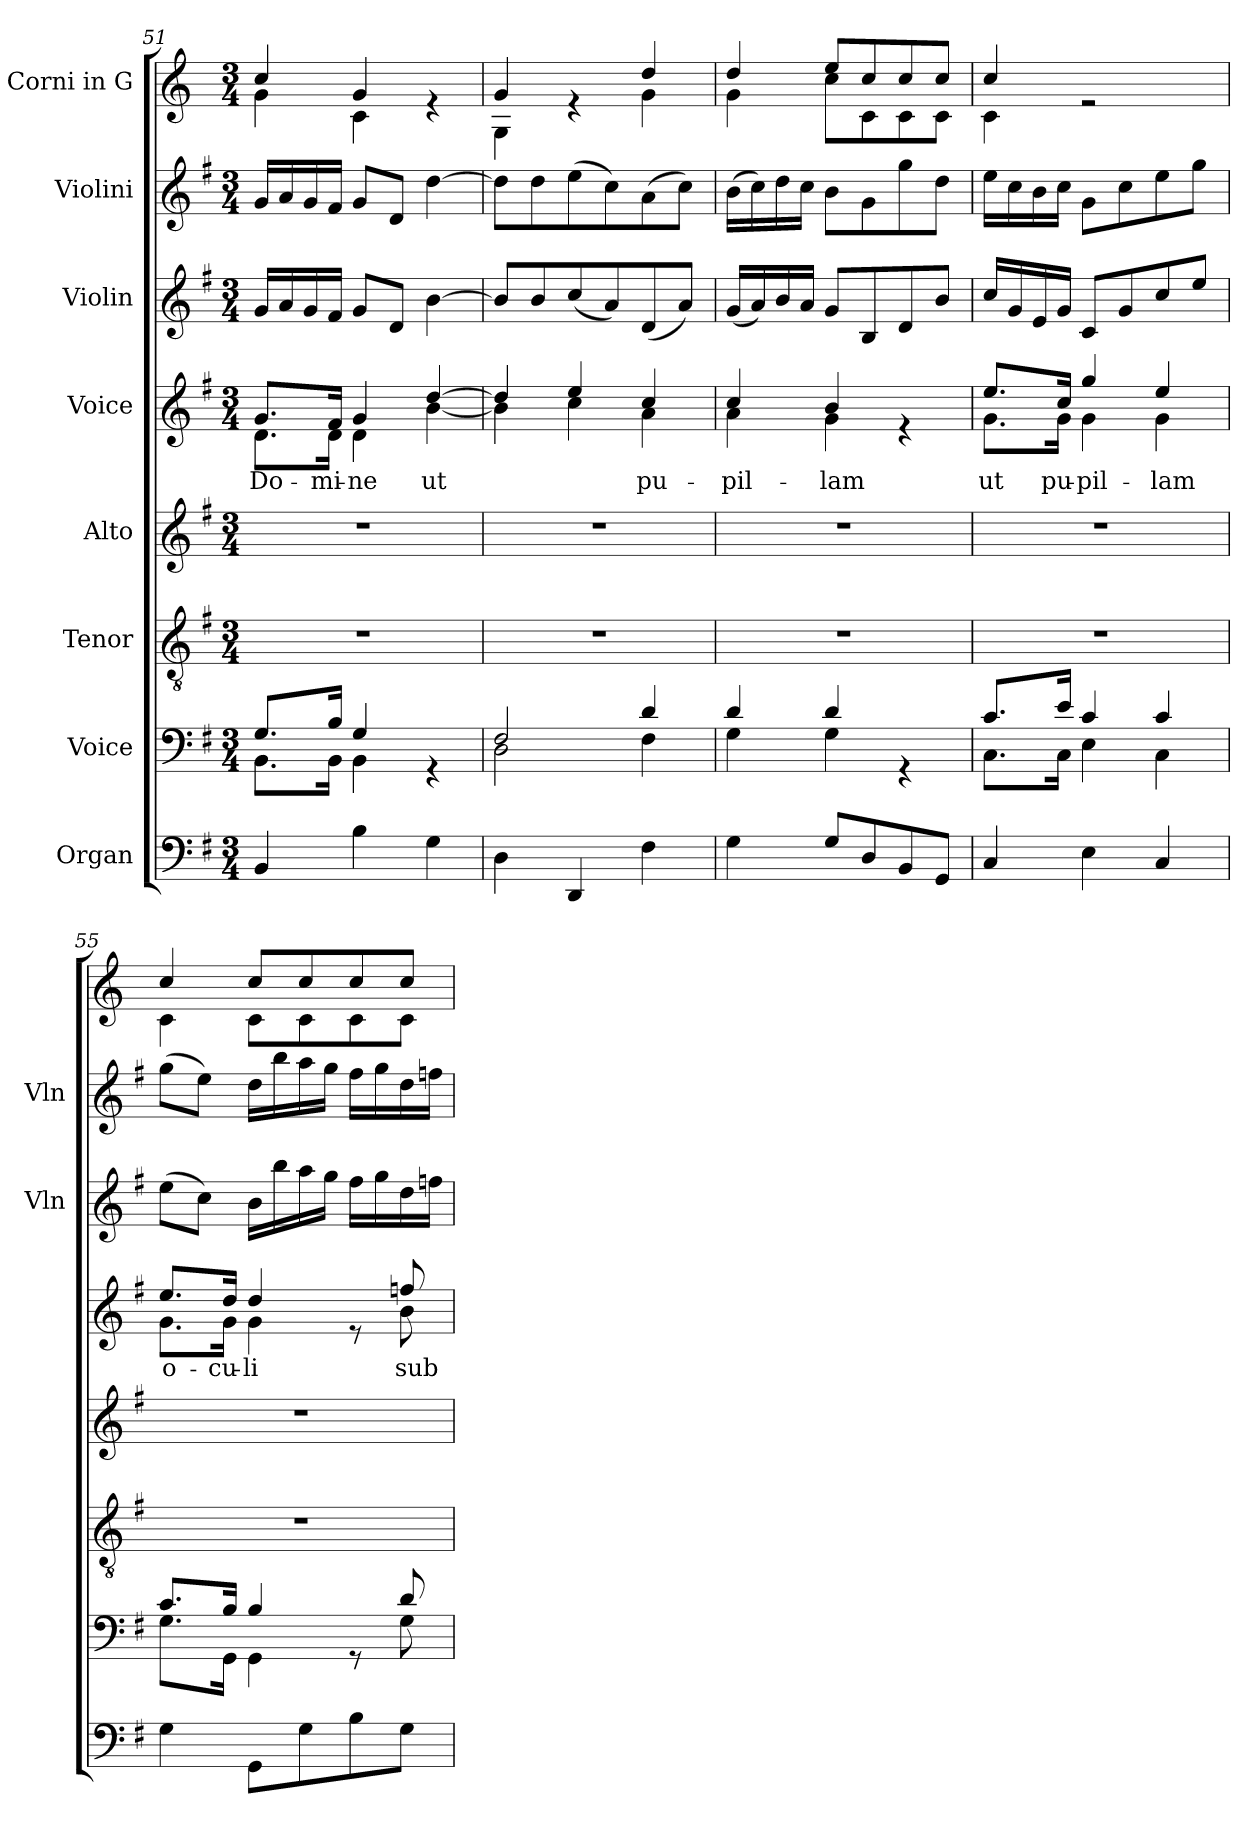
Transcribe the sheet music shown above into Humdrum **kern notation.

**kern	**kern	**kern	**kern	**kern	**text	**kern	**kern	**kern
*part8	*part7	*part6	*part5	*part4	*part4	*part3	*part2	*part1
*staff8	*staff7	*staff6	*staff5	*staff4	*staff4	*staff3	*staff2	*staff1
*I"Organ	*I"Voice	*I"Tenor	*I"Alto	*I"Voice	*	*I"Violin	*I"Violini	*I"Corni in G
*	*	*	*	*	*	*I'Vln	*I'Vln	*
*clefF4	*clefF4	*clefGv2	*clefG2	*clefG2	*	*clefG2	*clefG2	*clefG2
*	*	*	*	*	*	*	*	*ITrd3c5
*k[f#]	*k[f#]	*k[f#]	*k[f#]	*k[f#]	*	*k[f#]	*k[f#]	*k[f#]
*M3/4	*M3/4	*M3/4	*M3/4	*M3/4	*	*M3/4	*M3/4	*M3/4
=51	=51	=51	=51	=51	=51	=51	=51	=51
*	*^	*	*	*	*	*	*	*
!	!	!	!	!	!	!LO:LY:b	!	!	!
*	*	*	*	*	*^	*	*	*	*^
4BB/	8.G/L	8.BB\L	2.r	2.r	8.g/L	8.d\L	Do-	16g/LL	16g/LL	4g/	4d\
.	.	.	.	.	.	.	.	16a/	16a/	.	.
.	.	.	.	.	.	.	.	16g/	16g/	.	.
!	!	!	!	!	!	!	!LO:LY:b	!	!	!	!
.	16B/Jk	16BB\Jk	.	.	16f#/Jk	16d\Jk	-mi-	16f#/JJ	16f#/JJ	.	.
!	!	!	!	!	!	!	!LO:LY:b	!	!	!	!
4B\	4G/	4BB\	.	.	4g/	4d\	-ne	8g/L	8g/L	4d/	4G\
.	.	.	.	.	.	.	.	8d/J	8d/J	.	.
!	!	!	!	!	!	!	!LO:LY:b	!	!	!	!
4G\	4rGG	4ryy	.	.	[4dd/	[4b\	-ut	[4b\	[4dd\	4re	4ryy
=52	=52	=52	=52	=52	=52	=52	=52	=52	=52	=52	=52
4D\	2F#/	2D\	2.r	2.r	4dd/]	4b\]	.	8b/L]	8dd\L]	4d/	4D\
.	.	.	.	.	.	.	.	8b/	8dd\	.	.
4DD/	.	.	.	.	4ee/	4cc\	.	(8cc/	(8ee\	4re	4ryy
.	.	.	.	.	.	.	.	8a/)	8cc\)	.	.
!	!	!	!	!	!	!	!LO:LY:b	!	!	!	!
4F#\	4d/	4F#\	.	.	4cc/	4a\	pu-	(8d/	(8a\	4a/	4d\
.	.	.	.	.	.	.	.	8a/J)	8cc\J)	.	.
=53	=53	=53	=53	=53	=53	=53	=53	=53	=53	=53	=53
!	!	!	!	!	!	!	!LO:LY:b	!	!	!	!
4G\	4d/	4G\	2.r	2.r	4cc/	4a\	-pil-	(16g/LL	(16b\LL	4a/	4d\
.	.	.	.	.	.	.	.	16a/)	16cc\)	.	.
.	.	.	.	.	.	.	.	16b/	16dd\	.	.
.	.	.	.	.	.	.	.	16a/JJ	16cc\JJ	.	.
!	!	!	!	!	!	!	!LO:LY:b	!	!	!	!
8G/L	4d/	4G\	.	.	4b/	4g\	-lam	8g/L	8b\L	8b/L	8g\L
8D/	.	.	.	.	.	.	.	8B/	8g\	8g/	8G\
8BB/	4rGG	4ryy	.	.	4re	4ryy	.	8d/	8gg\	8g/	8G\
8GG/J	.	.	.	.	.	.	.	8b/J	8dd\J	8g/J	8G\J
=54	=54	=54	=54	=54	=54	=54	=54	=54	=54	=54	=54
!	!	!	!	!	!	!	!LO:LY:b	!	!	!	!
4C/	8.c/L	8.C\L	2.r	2.r	8.ee/L	8.g\L	ut	16cc/LL	16ee\LL	4g/	4G\
.	.	.	.	.	.	.	.	16g/	16cc\	.	.
.	.	.	.	.	.	.	.	16e/	16b\	.	.
!	!	!	!	!	!	!	!LO:LY:b	!	!	!	!
.	16e/Jk	16C\Jk	.	.	16cc/Jk	16g\Jk	pu-	16g/JJ	16cc\JJ	.	.
!	!	!	!	!	!	!	!LO:LY:b	!	!	!	!
4E\	4c/	4E\	.	.	4gg/	4g\	-pil-	8c/L	8g\L	2re	2ryy
.	.	.	.	.	.	.	.	8g/	8cc\	.	.
!	!	!	!	!	!	!	!LO:LY:b	!	!	!	!
4C/	4c/	4C\	.	.	4ee/	4g\	-lam	8cc/	8ee\	.	.
.	.	.	.	.	.	.	.	8ee/J	8gg\J	.	.
!!LO:PB:g=z	!!
=55	=55	=55	=55	=55	=55	=55	=55	=55	=55	=55	=55
!	!	!	!	!	!	!	!LO:LY:b	!	!	!	!
4G\	8.c/L	8.G\L	2.r	2.r	8.ee/L	8.g\L	o-	(8ee\L	(8gg\L	4g/	4G\
.	.	.	.	.	.	.	.	8cc\J)	8ee\J)	.	.
!	!	!	!	!	!	!	!LO:LY:b	!	!	!	!
.	16B/Jk	16GG\Jk	.	.	16dd/Jk	16g\Jk	-cu-	.	.	.	.
!	!	!	!	!	!	!	!LO:LY:b	!	!	!	!
8GG\L	4B/	4GG\	.	.	4dd/	4g\	-li	16b\LL	16dd\LL	8g/L	8G\L
.	.	.	.	.	.	.	.	16bb\	16bb\	.	.
8G\	.	.	.	.	.	.	.	16aa\	16aa\	8g/	8G\
.	.	.	.	.	.	.	.	16gg\JJ	16gg\JJ	.	.
8B\	8rGG	8ryy	.	.	8re	8ryy	.	16ff#\LL	16ff#\LL	8g/	8G\
.	.	.	.	.	.	.	.	16gg\	16gg\	.	.
!	!	!	!	!	!	!	!LO:LY:b	!	!	!	!
8G\J	8d/	8G\	.	.	8ffn/	8b\	sub	16dd\	16dd\	8g/J	8G\J
.	.	.	.	.	.	.	.	16ffn\JJ	16ffn\JJ	.	.
*	*v	*v	*	*	*v	*v	*	*	*	*v	*v
=	=	=	=	=	=	=	=	=
*-	*-	*-	*-	*-	*-	*-	*-	*-
